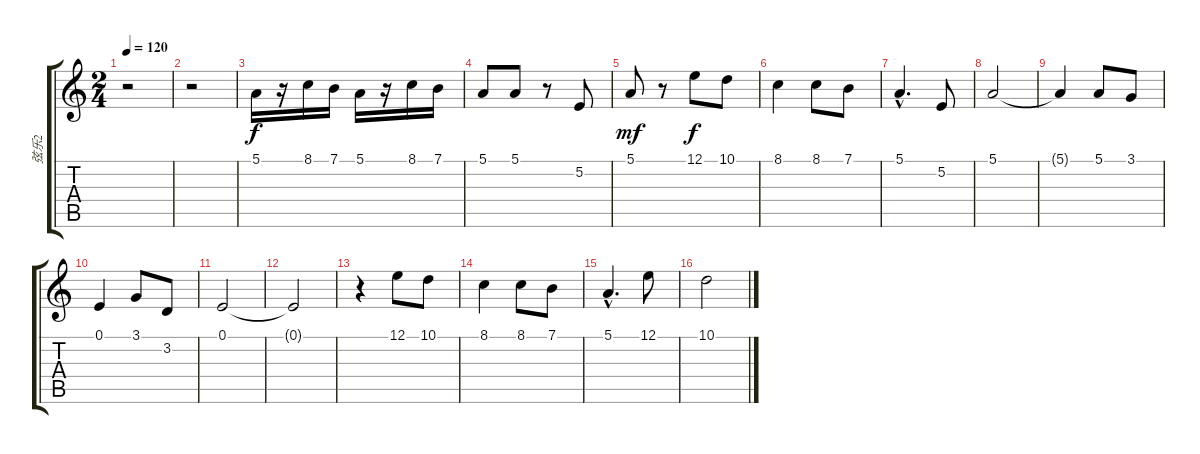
\track ("弦乐2" "弦乐2") {instrument stringensemble1}
\staff {score tabs}
\tuning (E4 B3 G3 D3 A2 E2) {hide}
\ts (2 4)
\tempo 120
\clef g2
\ks c
r.2{dy f} |
r.2 |
5.1.16 r.16 8.1.16 7.1.16 5.1.16 r.16 8.1.16 7.1.16 |
5.1.8 5.1.8 r.8 5.2.8 |
5.1.8{dy mf} r.8 12.1.8{dy f} 10.1.8 |
8.1.4 8.1.8 7.1.8 |
5.1{hac}.4{d} 5.2.8 |
5.1.2 |
5.1{t}.4 5.1.8 3.1.8 |
0.1.4 3.1.8 3.2.8 |
0.1.2 |
0.1{t}.2 |
r.4 12.1.8 10.1.8 |
8.1.4 8.1.8 7.1.8 |
5.1{hac}.4{d} 12.1.8 |
10.1.2
